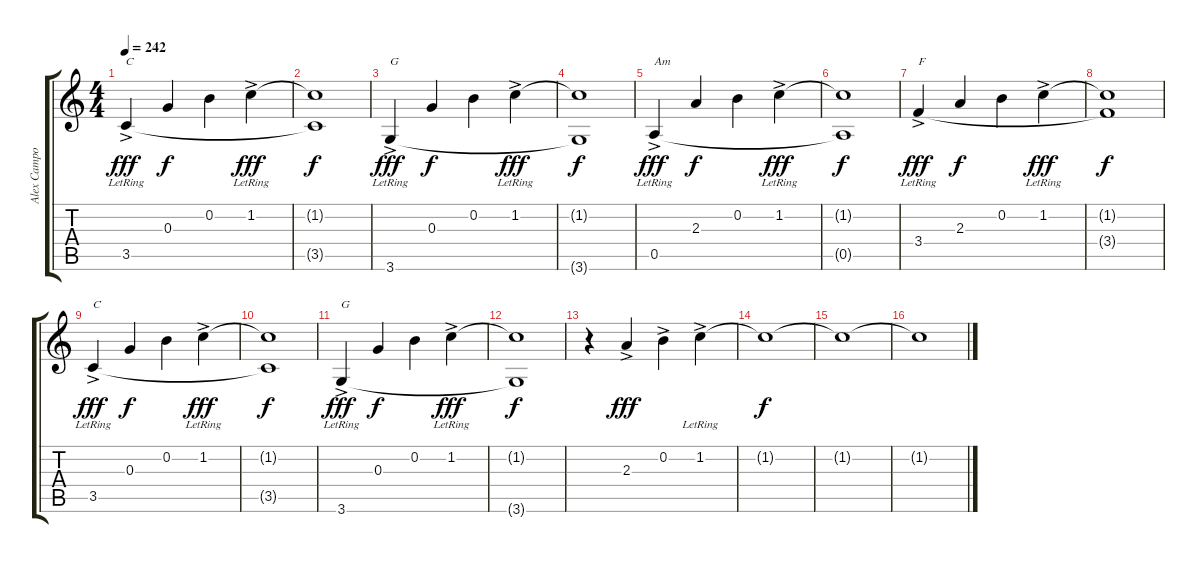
\track ("Alex Campos" "Alex Campo") {instrument electricguitarclean}
\staff {score tabs}
\tuning (E4 B3 G3 D3 A2 E2) {hide}
\ts (4 4)
\tempo 242
\clef g2
\ks c
3.5{ac lr}.4{txt "C" dy fff} 0.3.4{dy f} 0.2.4 1.2{ac lr}.4{dy fff} |
(1.2{t} 3.5{t}).1{dy f} |
3.6{ac lr}.4{txt "G" dy fff} 0.3.4{dy f} 0.2.4 1.2{ac lr}.4{dy fff} |
(1.2{t} 3.6{t}).1{dy f} |
0.5{ac lr}.4{txt "Am" dy fff} 2.3.4{dy f} 0.2.4 1.2{ac lr}.4{dy fff} |
(1.2{t} 0.5{t}).1{dy f} |
3.4{ac lr}.4{txt "F" dy fff} 2.3.4{dy f} 0.2.4 1.2{ac lr}.4{dy fff} |
(1.2{t} 3.4{t}).1{dy f} |
3.5{ac lr}.4{txt "C" dy fff} 0.3.4{dy f} 0.2.4 1.2{ac lr}.4{dy fff} |
(1.2{t} 3.5{t}).1{dy f} |
3.6{ac lr}.4{txt "G" dy fff} 0.3.4{dy f} 0.2.4 1.2{ac lr}.4{dy fff} |
(1.2{t} 3.6{t}).1{dy f} |
r.4 2.3{ac}.4{dy fff} 0.2{ac}.4 1.2{ac lr}.4 |
1.2{t}.1{dy f} |
1.2{t}.1 |
1.2{t}.1
